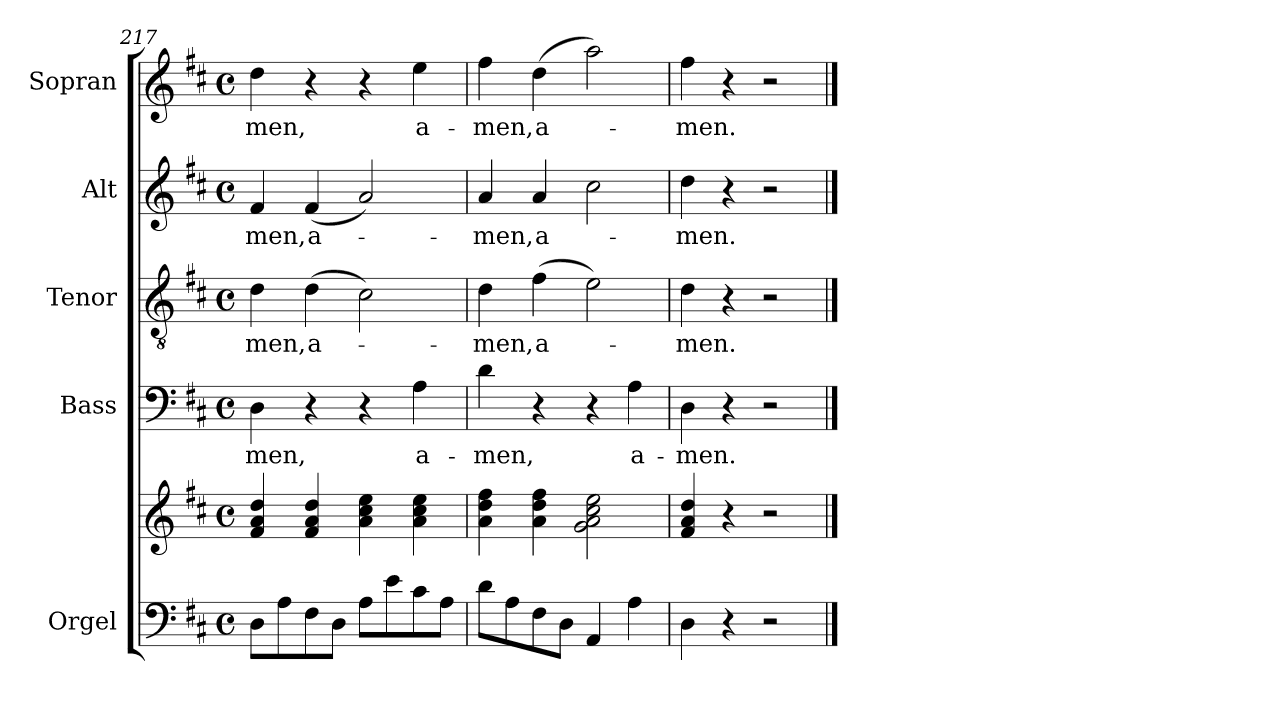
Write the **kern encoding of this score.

**kern	**kern	**kern	**text	**kern	**text	**kern	**text	**kern	**text
*part5	*part5	*part4	*part4	*part3	*part3	*part2	*part2	*part1	*part1
*staff6	*staff5	*staff4	*staff4	*staff3	*staff3	*staff2	*staff2	*staff1	*staff1
*I"Orgel	*	*I"Bass	*	*I"Tenor	*	*I"Alt	*	*I"Sopran	*
*I'Org.	*	*I'B.	*	*I'T.	*	*I'A.	*	*I'S.	*
*clefF4	*clefG2	*clefF4	*	*clefGv2	*	*clefG2	*	*clefG2	*
*k[f#c#]	*k[f#c#]	*k[f#c#]	*	*k[f#c#]	*	*k[f#c#]	*	*k[f#c#]	*
*D:	*D:	*D:	*	*D:	*	*D:	*	*D:	*
*M4/4	*M4/4	*M4/4	*	*M4/4	*	*M4/4	*	*M4/4	*
*met(c)	*met(c)	*met(c)	*	*met(c)	*	*met(c)	*	*met(c)	*
=217	=217	=217	=217	=217	=217	=217	=217	=217	=217
!	!	!	!LO:LY:b	!	!LO:LY:b	!	!LO:LY:b	!	!LO:LY:b
8D\L	4f#/ 4a/ 4dd/	4D\	-men,	4d\	-men,	4f#/	-men,	4dd\	-men,
8A\	.	.	.	.	.	.	.	.	.
!	!	!	!	!	!LO:LY:b	!	!LO:LY:b	!	!
8F#\	4f#/ 4a/ 4dd/	4r	.	(>4d\	a-	(<4f#/	a-	4r	.
8D\J	.	.	.	.	.	.	.	.	.
8A\L	4a\ 4cc#\ 4ee\	4r	.	2c#\)	.	2a/)	.	4r	.
8e\	.	.	.	.	.	.	.	.	.
!	!	!	!LO:LY:b	!	!	!	!	!	!LO:LY:b
8c#\	4a\ 4cc#\ 4ee\	4A\	a-	.	.	.	.	4ee\	a-
8A\J	.	.	.	.	.	.	.	.	.
=218	=218	=218	=218	=218	=218	=218	=218	=218	=218
!	!	!	!LO:LY:b	!	!LO:LY:b	!	!LO:LY:b	!	!LO:LY:b
8d\L	4a\ 4dd\ 4ff#\	4d\	-men,	4d\	-men,	4a/	-men,	4ff#\	-men,
8A\	.	.	.	.	.	.	.	.	.
!	!	!	!	!	!LO:LY:b	!	!LO:LY:b	!	!LO:LY:b
8F#\	4a\ 4dd\ 4ff#\	4r	.	(>4f#\	a-	4a/	a-	(>4dd\	a-
8D\J	.	.	.	.	.	.	.	.	.
4AA/	2g\ 2a\ 2cc#\ 2ee\	4r	.	2e\)	.	2cc#\	.	2aa\)	.
!	!	!	!LO:LY:b	!	!	!	!	!	!
4A\	.	4A\	a-	.	.	.	.	.	.
=219	=219	=219	=219	=219	=219	=219	=219	=219	=219
!	!	!	!LO:LY:b	!	!LO:LY:b	!	!LO:LY:b	!	!LO:LY:b
4D\	4f#/ 4a/ 4dd/	4D\	-men.	4d\	-men.	4dd\	-men.	4ff#\	-men.
4r	4r	4r	.	4r	.	4r	.	4r	.
2r	2r	2r	.	2r	.	2r	.	2r	.
==	==	==	==	==	==	==	==	==	==
*-	*-	*-	*-	*-	*-	*-	*-	*-	*-
